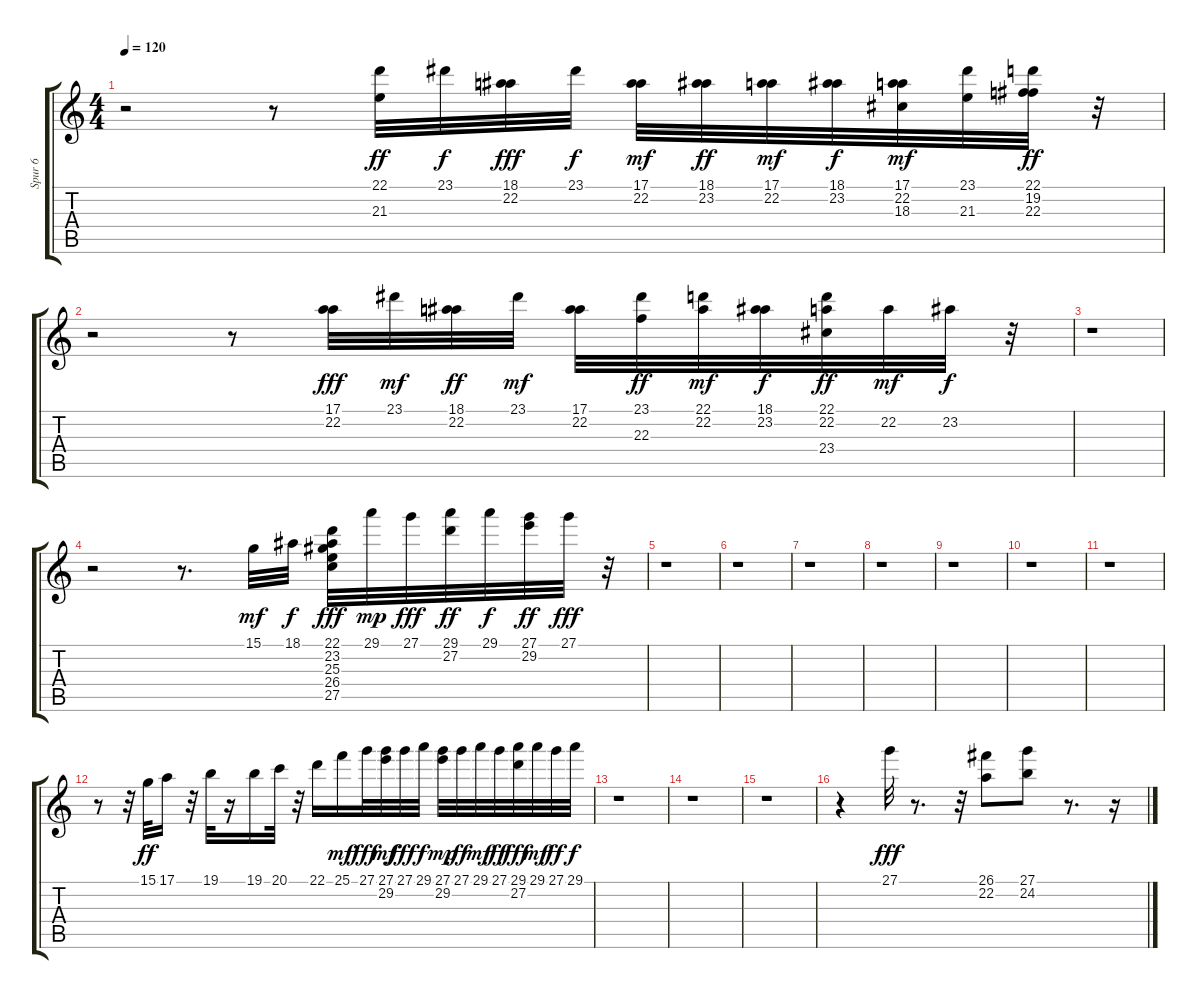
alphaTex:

\track ("Spur 6" "Spur 6") {instrument piccolo}
\staff {score tabs}
\tuning (E4 B3 G3 D3 A2 E2) {hide}
\ts (4 4)
\tempo 120
\clef g2
\ks c
r.2{dy mp} r.8 (22.1 21.3).32{dy ff} 23.1.32{dy f} (18.1 22.2).32{dy fff} 23.1.32{dy f} (17.1 22.2).32{dy mf} (18.1 23.2).32{dy ff} (17.1 22.2).32{dy mf} (18.1 23.2).32{dy f} (17.1 22.2 18.3).32{dy mf} (23.1 21.3).32 (22.1 19.2 22.3).32{dy ff} r.32 |
r.2 r.8 (17.1 22.2).32{dy fff} 23.1.32{dy mf} (18.1 22.2).32{dy ff} 23.1.32{dy mf} (17.1 22.2).32 (23.1 22.3).32{dy ff} (22.1 22.2).32{dy mf} (18.1 23.2).32{dy f} (22.1 22.2 23.4).32{dy ff} 22.2.32{dy mf} 23.2.32{dy f} r.32 |
r.1 |
r.2 r.8{d} 15.1.32{dy mf} 18.1.32{dy f} (22.1 23.2 25.3 26.4 27.5).32{dy fff} 29.1.32{dy mp} 27.1.32{dy fff} (29.1 27.2).32{dy ff} 29.1.32{dy f} (27.1 29.2).32{dy ff} 27.1.32{dy fff} r.32 |
r.1 |
r.1 |
r.1 |
r.1 |
r.1 |
r.1 |
r.1 |
r.8 r.32 15.1.32{dy ff} 17.1.16 r.32 19.1.32 r.16 19.1.16 20.1.32 r.32 22.1.16 25.1.16{dy mf} 27.1.32{dy fff} (27.1 29.2).32{dy mf} 27.1.32{dy fff} 29.1.32{dy f} (27.1 29.2).32{dy mp} 27.1.32{dy ff} 29.1.32{dy mf} 27.1.32{dy ff} (29.1 27.2).32{dy fff} 29.1.32{dy mf} 27.1.32{dy ff} 29.1.32{dy f} |
r.1 |
r.1 |
r.1 |
r.4 27.1.32{dy fff} r.8{d} r.32 (26.1 22.2).8 (27.1 24.2).8 r.8{d} r.16
